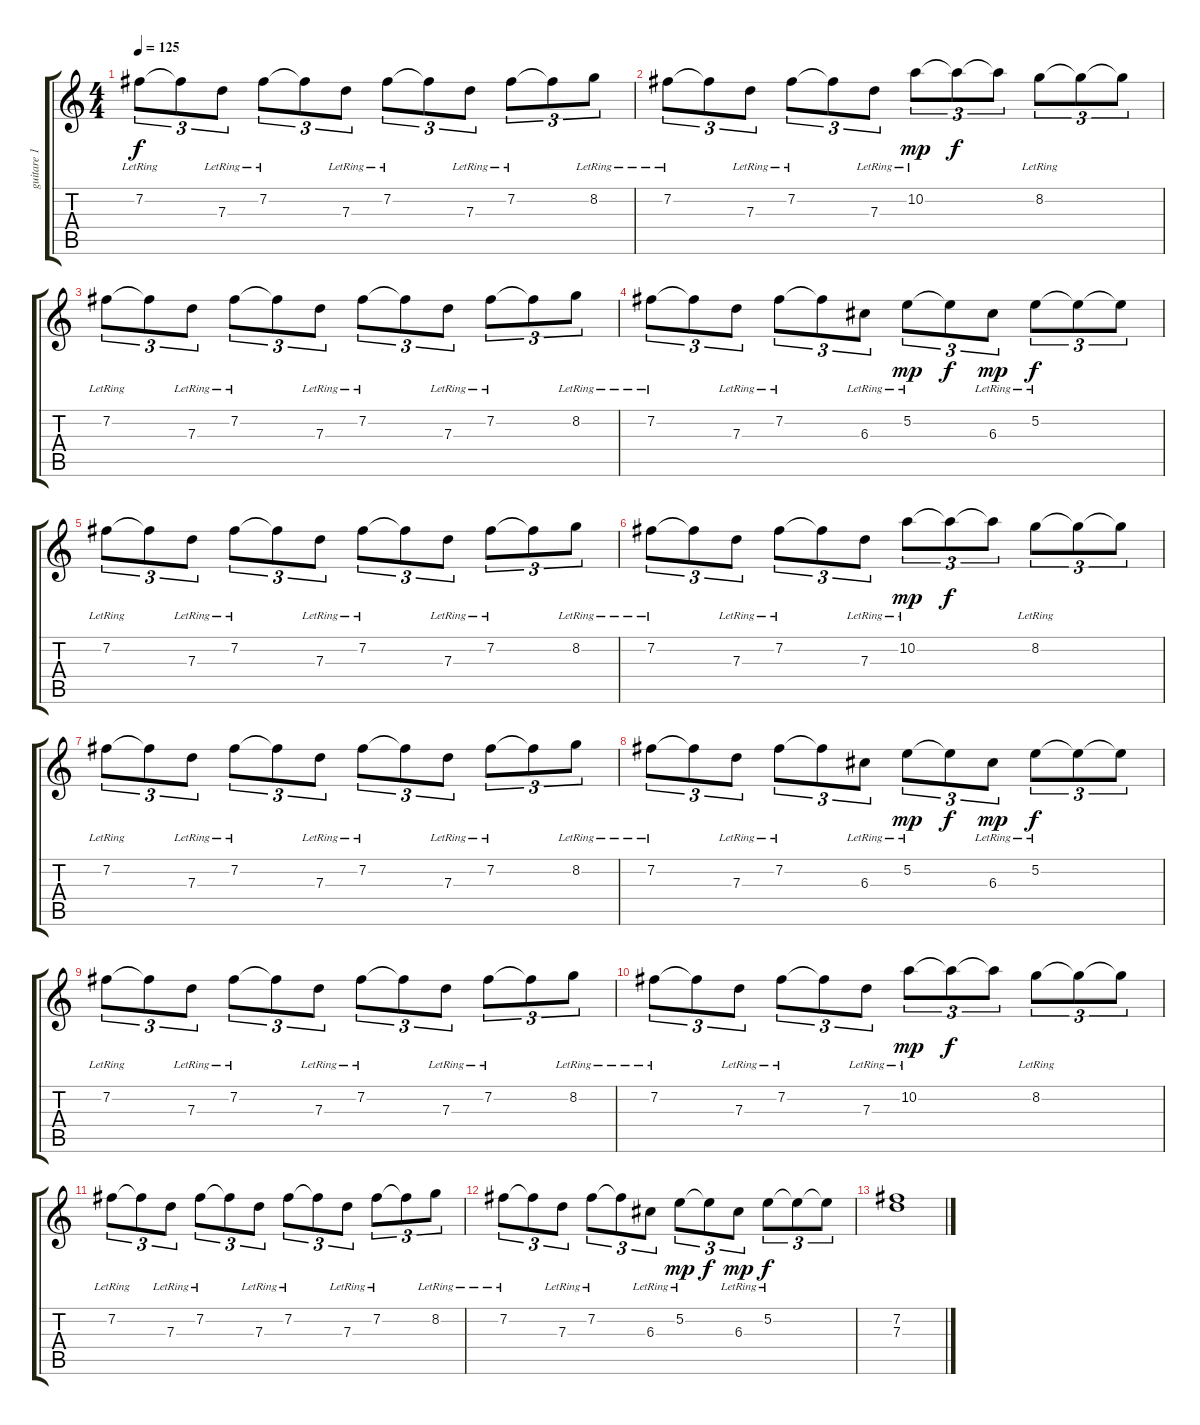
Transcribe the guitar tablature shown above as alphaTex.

\track ("guitare 1" "guitare 1") {instrument electricguitarclean}
\staff {score tabs}
\tuning (E4 B3 G3 D3 A2 E2) {hide}
\ts (4 4)
\tempo 125
\clef g2
\ks c
7.2{lr}.8{tu (3 2) dy f} 7.2{t}.8{tu (3 2)} 7.3{lr}.8{tu (3 2)} 7.2{lr}.8{tu (3 2)} 7.2{t}.8{tu (3 2)} 7.3{lr}.8{tu (3 2)} 7.2{lr}.8{tu (3 2)} 7.2{t}.8{tu (3 2)} 7.3{lr}.8{tu (3 2)} 7.2{lr}.8{tu (3 2)} 7.2{t}.8{tu (3 2)} 8.2{lr}.8{tu (3 2)} |
7.2{lr}.8{tu (3 2)} 7.2{t}.8{tu (3 2)} 7.3{lr}.8{tu (3 2)} 7.2{lr}.8{tu (3 2)} 7.2{t}.8{tu (3 2)} 7.3{lr}.8{tu (3 2)} 10.2{lr}.8{tu (3 2) dy mp} 10.2{t}.8{tu (3 2) dy f} 10.2{t}.8{tu (3 2)} 8.2{lr}.8{tu (3 2)} 8.2{t}.8{tu (3 2)} 8.2{t}.8{tu (3 2)} |
7.2{lr}.8{tu (3 2)} 7.2{t}.8{tu (3 2)} 7.3{lr}.8{tu (3 2)} 7.2{lr}.8{tu (3 2)} 7.2{t}.8{tu (3 2)} 7.3{lr}.8{tu (3 2)} 7.2{lr}.8{tu (3 2)} 7.2{t}.8{tu (3 2)} 7.3{lr}.8{tu (3 2)} 7.2{lr}.8{tu (3 2)} 7.2{t}.8{tu (3 2)} 8.2{lr}.8{tu (3 2)} |
7.2{lr}.8{tu (3 2)} 7.2{t}.8{tu (3 2)} 7.3{lr}.8{tu (3 2)} 7.2{lr}.8{tu (3 2)} 7.2{t}.8{tu (3 2)} 6.3{lr}.8{tu (3 2)} 5.2{lr}.8{tu (3 2) dy mp} 5.2{t}.8{tu (3 2) dy f} 6.3{lr}.8{tu (3 2) dy mp} 5.2{lr}.8{tu (3 2) dy f} 5.2{t}.8{tu (3 2)} 5.2{t}.8{tu (3 2)} |
7.2{lr}.8{tu (3 2)} 7.2{t}.8{tu (3 2)} 7.3{lr}.8{tu (3 2)} 7.2{lr}.8{tu (3 2)} 7.2{t}.8{tu (3 2)} 7.3{lr}.8{tu (3 2)} 7.2{lr}.8{tu (3 2)} 7.2{t}.8{tu (3 2)} 7.3{lr}.8{tu (3 2)} 7.2{lr}.8{tu (3 2)} 7.2{t}.8{tu (3 2)} 8.2{lr}.8{tu (3 2)} |
7.2{lr}.8{tu (3 2)} 7.2{t}.8{tu (3 2)} 7.3{lr}.8{tu (3 2)} 7.2{lr}.8{tu (3 2)} 7.2{t}.8{tu (3 2)} 7.3{lr}.8{tu (3 2)} 10.2{lr}.8{tu (3 2) dy mp} 10.2{t}.8{tu (3 2) dy f} 10.2{t}.8{tu (3 2)} 8.2{lr}.8{tu (3 2)} 8.2{t}.8{tu (3 2)} 8.2{t}.8{tu (3 2)} |
7.2{lr}.8{tu (3 2)} 7.2{t}.8{tu (3 2)} 7.3{lr}.8{tu (3 2)} 7.2{lr}.8{tu (3 2)} 7.2{t}.8{tu (3 2)} 7.3{lr}.8{tu (3 2)} 7.2{lr}.8{tu (3 2)} 7.2{t}.8{tu (3 2)} 7.3{lr}.8{tu (3 2)} 7.2{lr}.8{tu (3 2)} 7.2{t}.8{tu (3 2)} 8.2{lr}.8{tu (3 2)} |
7.2{lr}.8{tu (3 2)} 7.2{t}.8{tu (3 2)} 7.3{lr}.8{tu (3 2)} 7.2{lr}.8{tu (3 2)} 7.2{t}.8{tu (3 2)} 6.3{lr}.8{tu (3 2)} 5.2{lr}.8{tu (3 2) dy mp} 5.2{t}.8{tu (3 2) dy f} 6.3{lr}.8{tu (3 2) dy mp} 5.2{lr}.8{tu (3 2) dy f} 5.2{t}.8{tu (3 2)} 5.2{t}.8{tu (3 2)} |
7.2{lr}.8{tu (3 2)} 7.2{t}.8{tu (3 2)} 7.3{lr}.8{tu (3 2)} 7.2{lr}.8{tu (3 2)} 7.2{t}.8{tu (3 2)} 7.3{lr}.8{tu (3 2)} 7.2{lr}.8{tu (3 2)} 7.2{t}.8{tu (3 2)} 7.3{lr}.8{tu (3 2)} 7.2{lr}.8{tu (3 2)} 7.2{t}.8{tu (3 2)} 8.2{lr}.8{tu (3 2)} |
7.2{lr}.8{tu (3 2)} 7.2{t}.8{tu (3 2)} 7.3{lr}.8{tu (3 2)} 7.2{lr}.8{tu (3 2)} 7.2{t}.8{tu (3 2)} 7.3{lr}.8{tu (3 2)} 10.2{lr}.8{tu (3 2) dy mp} 10.2{t}.8{tu (3 2) dy f} 10.2{t}.8{tu (3 2)} 8.2{lr}.8{tu (3 2)} 8.2{t}.8{tu (3 2)} 8.2{t}.8{tu (3 2)} |
7.2{lr}.8{tu (3 2)} 7.2{t}.8{tu (3 2)} 7.3{lr}.8{tu (3 2)} 7.2{lr}.8{tu (3 2)} 7.2{t}.8{tu (3 2)} 7.3{lr}.8{tu (3 2)} 7.2{lr}.8{tu (3 2)} 7.2{t}.8{tu (3 2)} 7.3{lr}.8{tu (3 2)} 7.2{lr}.8{tu (3 2)} 7.2{t}.8{tu (3 2)} 8.2{lr}.8{tu (3 2)} |
7.2{lr}.8{tu (3 2)} 7.2{t}.8{tu (3 2)} 7.3{lr}.8{tu (3 2)} 7.2{lr}.8{tu (3 2)} 7.2{t}.8{tu (3 2)} 6.3{lr}.8{tu (3 2)} 5.2{lr}.8{tu (3 2) dy mp} 5.2{t}.8{tu (3 2) dy f} 6.3{lr}.8{tu (3 2) dy mp} 5.2{lr}.8{tu (3 2) dy f} 5.2{t}.8{tu (3 2)} 5.2{t}.8{tu (3 2)} |
(7.2 7.3).1
